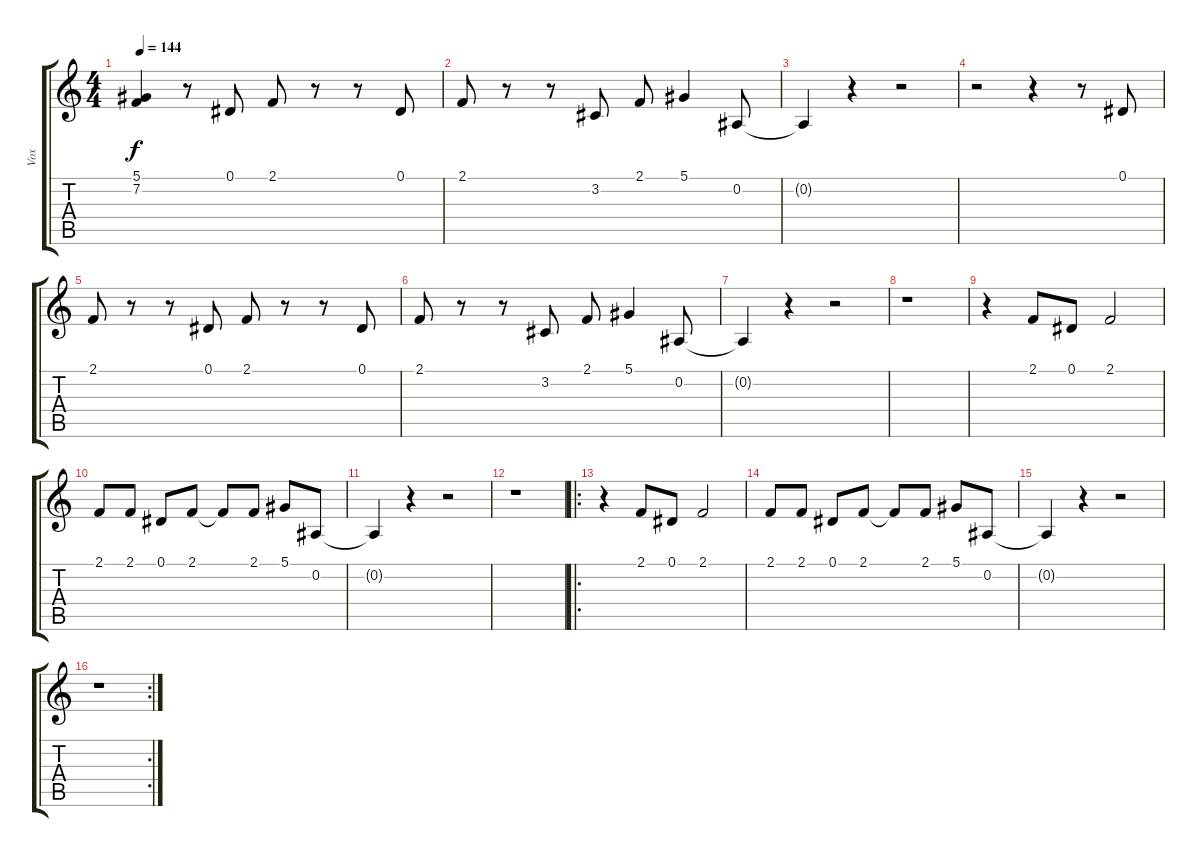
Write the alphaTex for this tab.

\track ("Vox" "Vox") {instrument bassoon}
\staff {score tabs}
\tuning (Eb4 Bb3 Gb3 Db3 Ab2 Db2) {hide}
\ts (4 4)
\tempo 144
\clef g2
\ks c
(5.1{t} 7.2{t}).4{dy f} r.8 0.1.8 2.1.8 r.8 r.8 0.1.8 |
2.1.8 r.8 r.8 3.2.8 2.1.8 5.1.4 0.2.8 |
0.2{t}.4 r.4 r.2 |
r.2 r.4 r.8 0.1.8 |
2.1.8 r.8 r.8 0.1.8 2.1.8 r.8 r.8 0.1.8 |
2.1.8 r.8 r.8 3.2.8 2.1.8 5.1.4 0.2.8 |
0.2{t}.4 r.4 r.2 |
r.1 |
r.4 2.1.8 0.1.8 2.1.2 |
2.1.8 2.1.8 0.1.8 2.1.8 2.1{t}.8 2.1.8 5.1.8 0.2.8 |
0.2{t}.4 r.4 r.2 |
r.1 |
\ro
r.4 2.1.8 0.1.8 2.1.2 |
2.1.8 2.1.8 0.1.8 2.1.8 2.1{t}.8 2.1.8 5.1.8 0.2.8 |
0.2{t}.4 r.4 r.2 |
\rc 2
r.1
